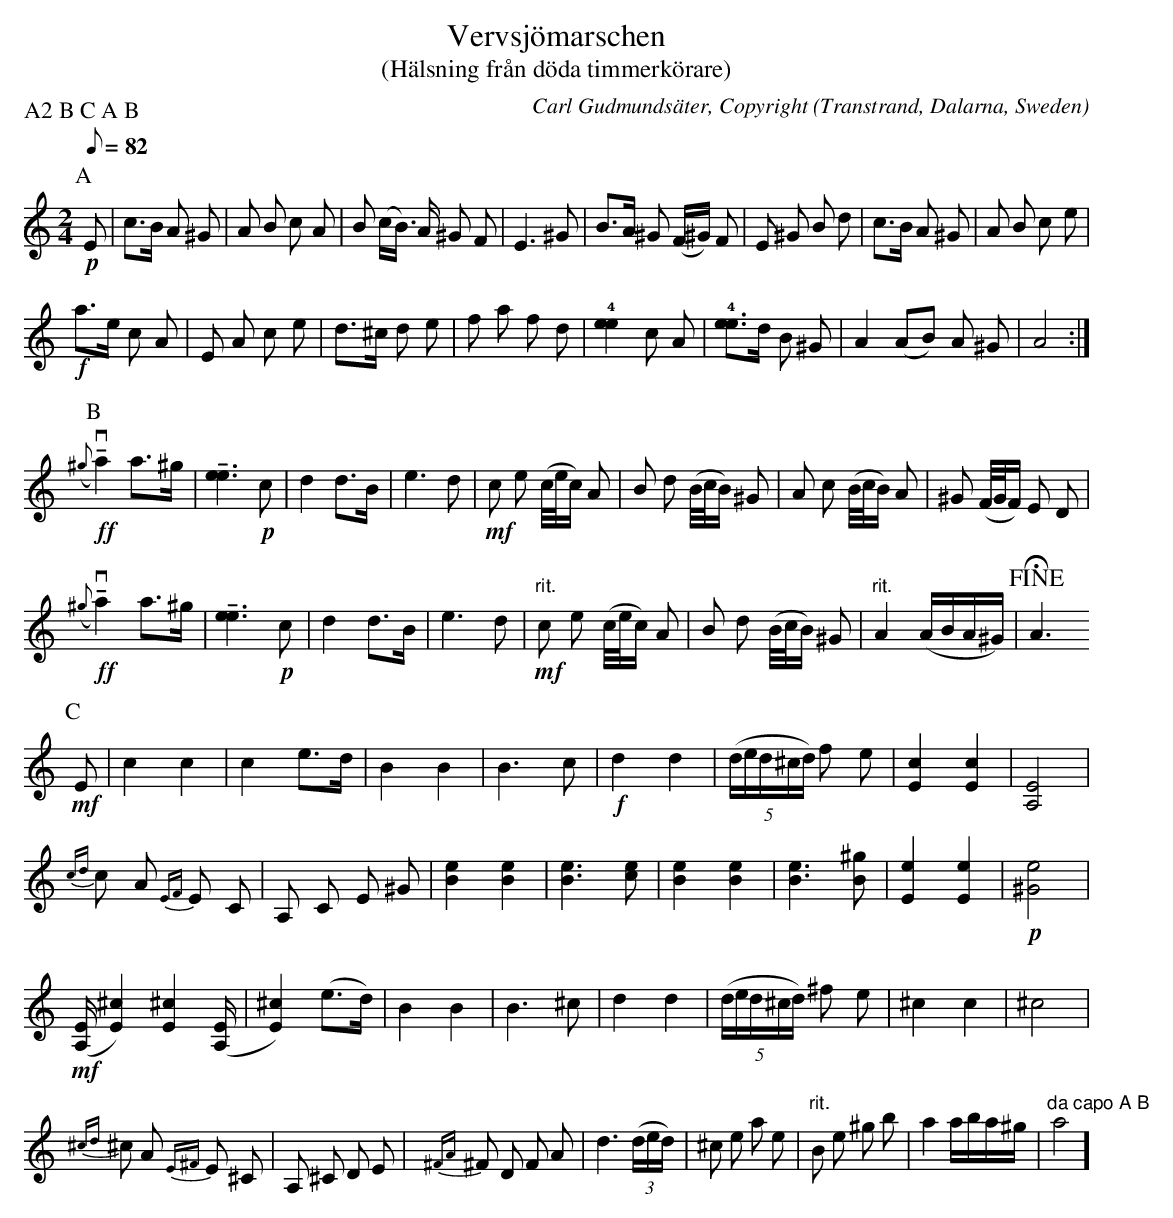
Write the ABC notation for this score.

X:1
T: Vervsjömarschen
T: (Hälsning från döda timmerkörare)
O: Transtrand, Dalarna, Sweden
C: Carl Gudmundsäter, Copyright
P: A2 B C A B
M:2/4
L:1/8
K:C
Q:82 Andante
P:A
+p+ E|c>B A ^G|A B c A|  B (c/2B/2) > A ^G F | E3 ^G| B>A ^G (F/2^G/2) F | E ^G B d |c>B A ^G|A B c e|
+f+ a>e c A| E A c e| d>^c d e|f a f d| !4![e2e2] c A | !4![ee]>d B ^G|A2  (AB) A ^G |A4:|
P:B
+ff+ (v{^g}!tenuto!a2) a>^g| !tenuto![e3e3] +p+ c | d2 d>B | e3 d | +mf+ c e (c/4e/4c/2) A | B d (B/4c/4B/2) ^G | A c (B/4c/4B/2) A | ^G (F/4G/4F/2) E D |
+ff+ (v{^g}!tenuto!a2) a>^g| !tenuto![e3e3] +p+ c | d2 d>B | e3 d | +mf+ "rit." c e (c/4e/4c/2) A | B d (B/4c/4B/2) ^G | "rit." A2 (A/2B/2A/2^G/2) | !fine! !fermata!A3
P:C
+mf+ E | c2 c2 | c2 e>d | B2 B2 | B3 c | +f+ d2 d2 | (5(d/2e/2d/2^c/2d/2) f e | [c2E2] [c2E2] | [A,4E4] |
{cd} c A {EF} E C | A, C E ^G | [e2B2] [e2B2] | [e3B3] [ec] | [e2B2] [e2B2] | [e3B3] [^gB] | !rit.! [e2E2] [e2E2] | +p+ [e4^G4] |
+mf+ ([E/2A,/2]  [E2^c2]) [E2^c2] ([E/2A,/2] | [E2^c2]) (e>d) | B2 B2 | B3 ^c | d2 d2 | (5(d/2e/2d/2^c/2d/2) ^f e | ^c2 c2 | ^c4 |
{^cd} ^c A {E^F} E ^C | A, ^C D E | {^FA} ^F D F A | d3 (3(d/2e/2d/2) | ^c e a e | "rit." B e ^g b | a2 a/2b/2a/2^g/2 | "da capo A B" a4]
